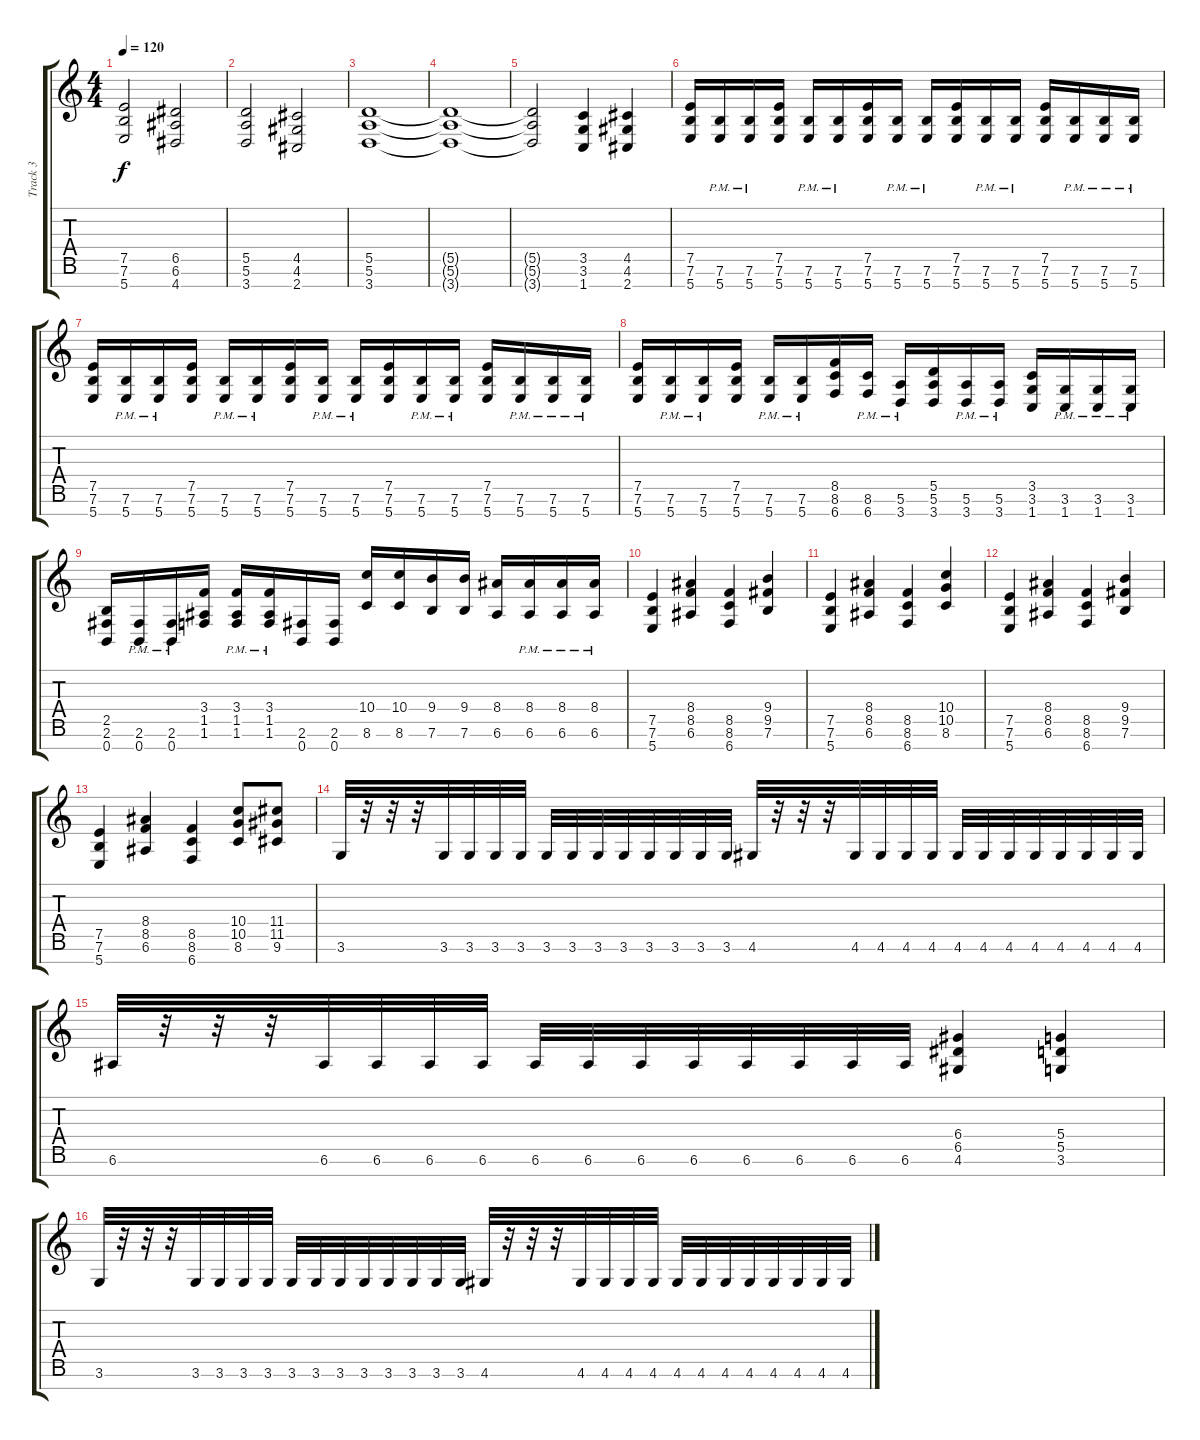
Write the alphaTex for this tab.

\track ("Track 3" "Track 3") {instrument distortionguitar}
\staff {score tabs}
\tuning (E4 B3 G3 D3 A2 E2 B1) {hide}
\ts (4 4)
\tempo 120
\clef g2
\ks c
(7.5 7.6 5.7).2{dy f} (6.5 6.6 4.7).2 |
(5.5 5.6 3.7).2 (4.5 4.6 2.7).2 |
(5.5 5.6 3.7).1 |
(5.5{t} 5.6{t} 3.7{t}).1 |
(5.5{t} 5.6{t} 3.7{t}).2 (3.5 3.6 1.7).4 (4.5 4.6 2.7).4 |
(7.5 7.6 5.7).16 (7.6{pm} 5.7{pm}).16 (7.6{pm} 5.7{pm}).16 (7.5 7.6 5.7).16 (7.6{pm} 5.7{pm}).16 (7.6{pm} 5.7{pm}).16 (7.5 7.6 5.7).16 (7.6{pm} 5.7{pm}).16 (7.6{pm} 5.7{pm}).16 (7.5 7.6 5.7).16 (7.6{pm} 5.7{pm}).16 (7.6{pm} 5.7{pm}).16 (7.5 7.6 5.7).16 (7.6{pm} 5.7{pm}).16 (7.6{pm} 5.7{pm}).16 (7.6{pm} 5.7{pm}).16 |
(7.5 7.6 5.7).16 (7.6{pm} 5.7{pm}).16 (7.6{pm} 5.7{pm}).16 (7.5 7.6 5.7).16 (7.6{pm} 5.7{pm}).16 (7.6{pm} 5.7{pm}).16 (7.5 7.6 5.7).16 (7.6{pm} 5.7{pm}).16 (7.6{pm} 5.7{pm}).16 (7.5 7.6 5.7).16 (7.6{pm} 5.7{pm}).16 (7.6{pm} 5.7{pm}).16 (7.5 7.6 5.7).16 (7.6{pm} 5.7{pm}).16 (7.6{pm} 5.7{pm}).16 (7.6{pm} 5.7{pm}).16 |
(7.5 7.6 5.7).16 (7.6{pm} 5.7{pm}).16 (7.6{pm} 5.7{pm}).16 (7.5 7.6 5.7).16 (7.6{pm} 5.7{pm}).16 (7.6{pm} 5.7{pm}).16 (8.5 8.6 6.7).16 (8.6{pm} 6.7{pm}).16 (5.6{pm} 3.7{pm}).16 (5.5 5.6 3.7).16 (5.6{pm} 3.7{pm}).16 (5.6{pm} 3.7{pm}).16 (3.5 3.6 1.7).16 (3.6{pm} 1.7{pm}).16 (3.6{pm} 1.7{pm}).16 (3.6{pm} 1.7{pm}).16 |
(2.5 2.6 0.7).16 (2.6{pm} 0.7{pm}).16 (2.6{pm} 0.7{pm}).16 (3.4 1.5 1.6).16 (3.4 1.5 1.6{pm}).16 (3.4 1.5 1.6{pm}).16 (2.6 0.7).16 (2.6 0.7).16 (10.4 8.6).16 (10.4 8.6).16 (9.4 7.6).16 (9.4 7.6).16 (8.4 6.6).16 (8.4 6.6{pm}).16 (8.4 6.6{pm}).16 (8.4 6.6{pm}).16 |
(7.5 7.6 5.7).4 (8.4 8.5 6.6).4 (8.5 8.6 6.7).4 (9.4 9.5 7.6).4 |
(7.5 7.6 5.7).4 (8.4 8.5 6.6).4 (8.5 8.6 6.7).4 (10.4 10.5 8.6).4 |
(7.5 7.6 5.7).4 (8.4 8.5 6.6).4 (8.5 8.6 6.7).4 (9.4 9.5 7.6).4 |
(7.5 7.6 5.7).4 (8.4 8.5 6.6).4 (8.5 8.6 6.7).4 (10.4 10.5 8.6).8 (11.4 11.5 9.6).8 |
3.6.32 r.32 r.32 r.32 3.6.32 3.6.32 3.6.32 3.6.32 3.6.32 3.6.32 3.6.32 3.6.32 3.6.32 3.6.32 3.6.32 3.6.32 4.6.32 r.32 r.32 r.32 4.6.32 4.6.32 4.6.32 4.6.32 4.6.32 4.6.32 4.6.32 4.6.32 4.6.32 4.6.32 4.6.32 4.6.32 |
6.6.32 r.32 r.32 r.32 6.6.32 6.6.32 6.6.32 6.6.32 6.6.32 6.6.32 6.6.32 6.6.32 6.6.32 6.6.32 6.6.32 6.6.32 (6.4 6.5 4.6).4 (5.4 5.5 3.6).4 |
3.6.32 r.32 r.32 r.32 3.6.32 3.6.32 3.6.32 3.6.32 3.6.32 3.6.32 3.6.32 3.6.32 3.6.32 3.6.32 3.6.32 3.6.32 4.6.32 r.32 r.32 r.32 4.6.32 4.6.32 4.6.32 4.6.32 4.6.32 4.6.32 4.6.32 4.6.32 4.6.32 4.6.32 4.6.32 4.6.32
